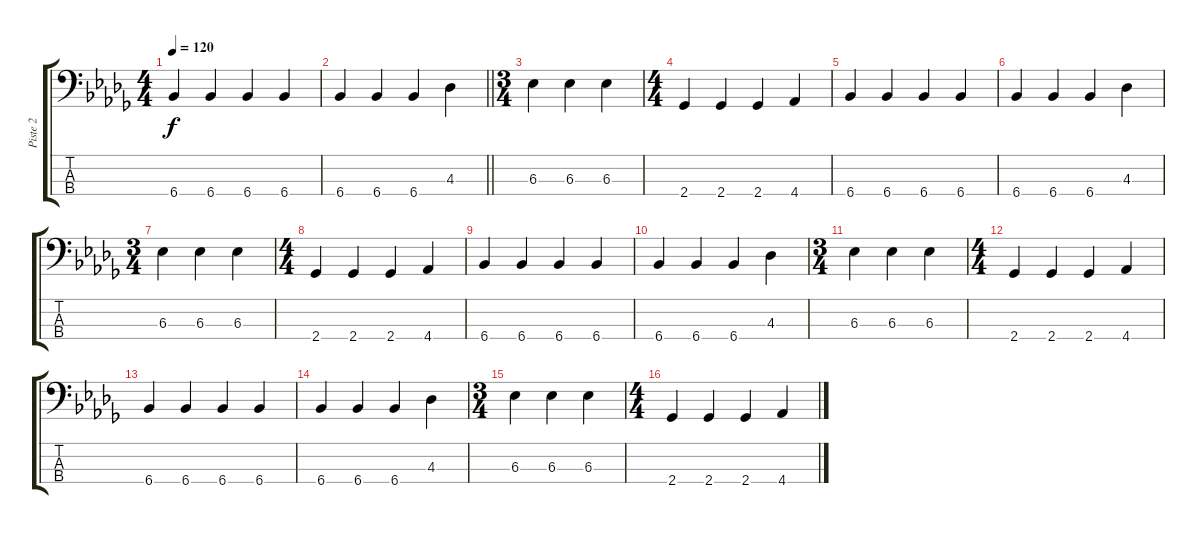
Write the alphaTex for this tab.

\track ("Piste 2" "Piste 2") {instrument electricbassfinger}
\staff {score tabs}
\tuning (G2 D2 A1 E1) {hide}
\ts (4 4)
\tempo 120
\clef f4
\ks db
6.4.4{dy f instrument electricbassfinger} 6.4.4 6.4.4 6.4.4 |
\barLineRight lightlight
6.4.4 6.4.4 6.4.4 4.3.4 |
\ts (3 4)
6.3.4 6.3.4 6.3.4 |
\ts (4 4)
2.4.4 2.4.4 2.4.4 4.4.4 |
6.4.4 6.4.4 6.4.4 6.4.4 |
6.4.4 6.4.4 6.4.4 4.3.4 |
\ts (3 4)
6.3.4 6.3.4 6.3.4 |
\ts (4 4)
2.4.4 2.4.4 2.4.4 4.4.4 |
6.4.4 6.4.4 6.4.4 6.4.4 |
6.4.4 6.4.4 6.4.4 4.3.4 |
\ts (3 4)
6.3.4 6.3.4 6.3.4 |
\ts (4 4)
2.4.4 2.4.4 2.4.4 4.4.4 |
6.4.4 6.4.4 6.4.4 6.4.4 |
6.4.4 6.4.4 6.4.4 4.3.4 |
\ts (3 4)
6.3.4 6.3.4 6.3.4 |
\ts (4 4)
2.4.4 2.4.4 2.4.4 4.4.4
